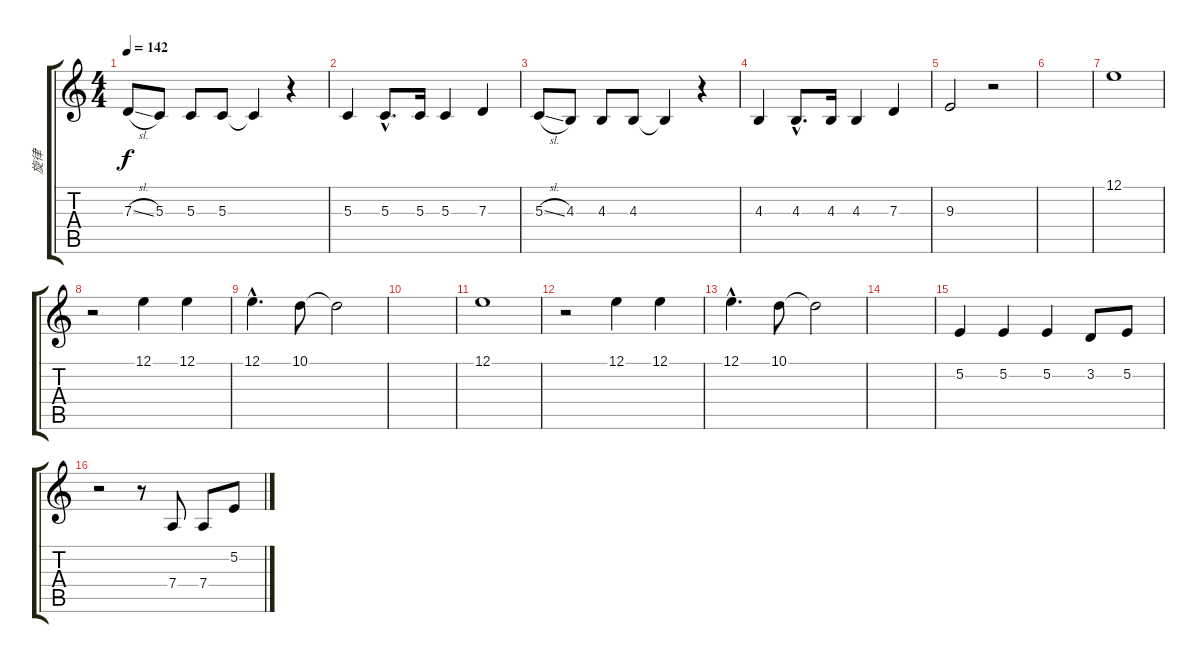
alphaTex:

\track ("旋律" "旋律") {instrument cello}
\staff {score tabs}
\tuning (E4 B3 G3 D3 A2 E2) {hide}
\ts (4 4)
\tempo 142
\clef g2
\ks c
7.3{sl}.8{dy f} 5.3.8 5.3.8 5.3.8 5.3{t}.4 r.4 |
5.3.4 5.3{hac}.8{d} 5.3.16 5.3.4 7.3.4 |
5.3{sl}.8 4.3.8 4.3.8 4.3.8 4.3{t}.4 r.4 |
4.3.4 4.3{hac}.8{d} 4.3.16 4.3.4 7.3.4 |
9.3.2 r.2 |
|
12.1.1 |
r.2 12.1.4 12.1.4 |
12.1{hac}.4{d} 10.1.8 10.1{t}.2 |
|
12.1.1 |
r.2 12.1.4 12.1.4 |
12.1{hac}.4{d} 10.1.8 10.1{t}.2 |
|
5.2.4 5.2.4 5.2.4 3.2.8 5.2.8 |
r.2 r.8 7.4.8 7.4.8 5.2.8
